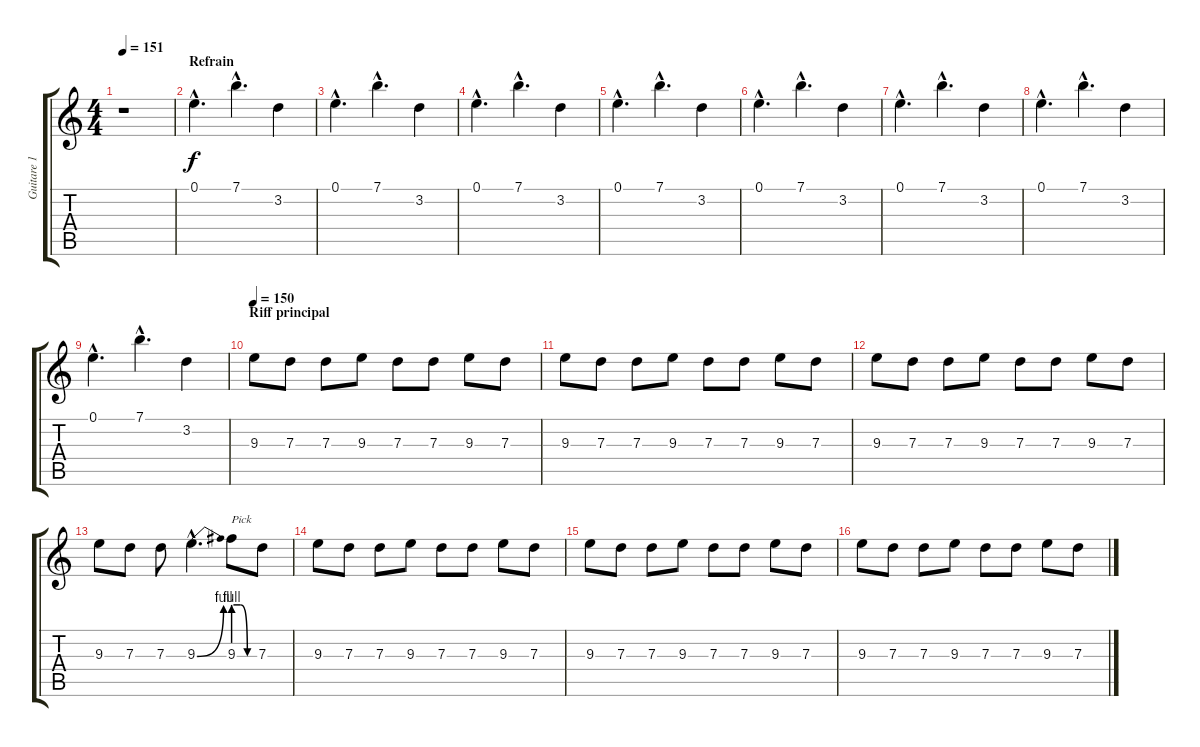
\track ("Guitare 1" "Guitare 1") {instrument distortionguitar}
\staff {score tabs}
\tuning (E4 B3 G3 D3 A2 E2) {hide}
\ts (4 4)
\tempo 151
\clef g2
\ks c
r.1{dy f} |
\section ("" "Refrain ")
0.1{hac}.4{d} 7.1{hac}.4{d} 3.2.4 |
0.1{hac}.4{d} 7.1{hac}.4{d} 3.2.4 |
0.1{hac}.4{d} 7.1{hac}.4{d} 3.2.4 |
0.1{hac}.4{d} 7.1{hac}.4{d} 3.2.4 |
0.1{hac}.4{d} 7.1{hac}.4{d} 3.2.4 |
0.1{hac}.4{d} 7.1{hac}.4{d} 3.2.4 |
0.1{hac}.4{d} 7.1{hac}.4{d} 3.2.4 |
0.1{hac}.4{d} 7.1{hac}.4{d} 3.2.4 |
\section ("" "Riff principal")
\tempo 150
9.3.8 7.3.8 7.3.8 9.3.8 7.3.8 7.3.8 9.3.8 7.3.8 |
9.3.8 7.3.8 7.3.8 9.3.8 7.3.8 7.3.8 9.3.8 7.3.8 |
9.3.8 7.3.8 7.3.8 9.3.8 7.3.8 7.3.8 9.3.8 7.3.8 |
9.3.8 7.3.8 7.3.8 9.3{be (bend 0 0 60 4) hac}.4{d} 9.3{be (custom 0 4 20 4 40 0 60 0)}.8{txt "Pick"} 7.3.8 |
9.3.8 7.3.8 7.3.8 9.3.8 7.3.8 7.3.8 9.3.8 7.3.8 |
9.3.8 7.3.8 7.3.8 9.3.8 7.3.8 7.3.8 9.3.8 7.3.8 |
9.3.8 7.3.8 7.3.8 9.3.8 7.3.8 7.3.8 9.3.8 7.3.8
